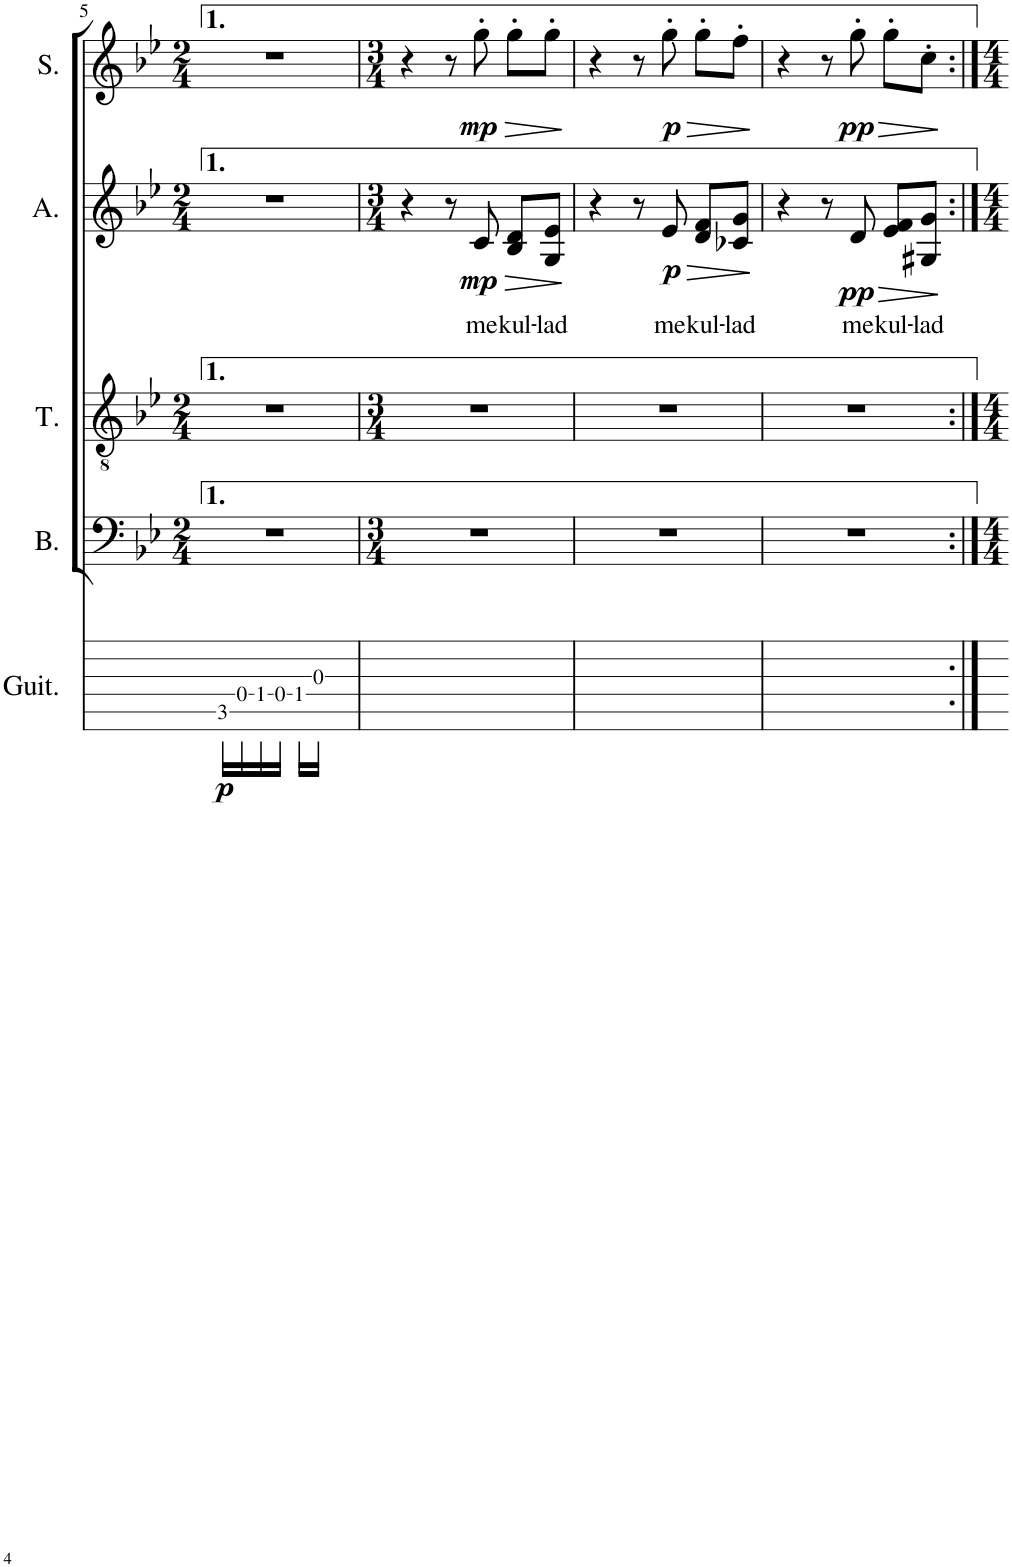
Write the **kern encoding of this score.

**kern	**dynam	**kern	**kern	**kern	**text	**dynam	**kern	**dynam
*part5	*part5	*part4	*part3	*part2	*part2	*part2	*part1	*part1
*staff5	*staff5	*staff4	*staff3	*staff2	*staff2	*staff2	*staff1	*staff1
*I"Guit.	*	*I"Bass	*I"Tenor	*I"Alto	*	*	*I"Soprano	*
*I'Guit.	*	*I'B.	*I'T.	*I'A.	*	*	*I'S.	*
!!LO:PB:g=z
*	*	*clefF4	*clefGv2	*clefG2	*	*	*clefG2	*
*k[b-e-]	*	*k[b-e-]	*k[b-e-]	*k[b-e-]	*	*	*k[b-e-]	*
*M2/4	*	*M2/4	*M2/4	*M2/4	*	*	*M2/4	*
=5	=5	=5	=5	=5	=5	=5	=5	=5
!	!LO:DY:b	!	!	!	!	!	!	!
16C\LL	p	2r	2r	2r	.	.	2r	.
16D\	.	.	.	.	.	.	.	.
16E-\	.	.	.	.	.	.	.	.
16D\JJ	.	.	.	.	.	.	.	.
16E-\LL	.	.	.	.	.	.	.	.
16G\JJ	.	.	.	.	.	.	.	.
8r	.	.	.	.	.	.	.	.
=6	=6	=6	=6	=6	=6	=6	=6	=6
*M3/4	*	*M3/4	*M3/4	*M3/4	*	*	*M3/4	*
2.r	.	2.r	2.r	4r	.	.	4r	.
.	.	.	.	8r	.	.	8r	.
!	!	!	!	!	!LO:LY:b	!LO:HP:b	!	!LO:HP:b
!	!	!	!	!	!	!LO:DY:n=1:b	!	!LO:DY:n=1:b
.	.	.	.	8c/	me	> mp	8gg'\	> mp
!	!	!	!	!	!LO:LY:b	!	!	!
.	.	.	.	8B-/ 8d/L	kul-	.	8gg'\L	.
!	!	!	!	!	!LO:LY:b	!	!	!
.	.	.	.	8G/ 8e-/J	-lad	.	8gg'\J	.
.	.	.	.	.	.	]	.	]
=7	=7	=7	=7	=7	=7	=7	=7	=7
2.r	.	2.r	2.r	4r	.	.	4r	.
.	.	.	.	8r	.	.	8r	.
!	!	!	!	!	!LO:LY:b	!LO:HP:b	!	!LO:HP:b
!	!	!	!	!	!	!LO:DY:n=1:b	!	!LO:DY:n=1:b
.	.	.	.	8e-/	me	> p	8gg'\	> p
!	!	!	!	!	!LO:LY:b	!	!	!
.	.	.	.	8d/ 8f/L	kul-	.	8gg'\L	.
!	!	!	!	!	!LO:LY:b	!	!	!
.	.	.	.	8c-X/ 8g/J	-lad	.	8ff'\J	.
.	.	.	.	.	.	]	.	]
=8	=8	=8	=8	=8	=8	=8	=8	=8
2.r	.	2.r	2.r	4r	.	.	4r	.
.	.	.	.	8r	.	.	8r	.
!	!	!	!	!	!LO:LY:b	!LO:HP:b	!	!LO:HP:b
!	!	!	!	!	!	!LO:DY:n=1:b	!	!LO:DY:n=1:b
.	.	.	.	8d/	me	> pp	8gg'\	> pp
!	!	!	!	!	!LO:LY:b	!	!	!
.	.	.	.	8e-/ 8f/L	kul-	.	8gg'\L	.
!	!	!	!	!	!LO:LY:b	!	!	!
.	.	.	.	8G#X/ 8g/J	-lad	.	8cc'\J	.
.	.	.	.	.	.	]	.	]
=:|!	=:|!	=:|!	=:|!	=:|!	=:|!	=:|!	=:|!	=:|!
*-	*-	*-	*-	*-	*-	*-	*-	*-
